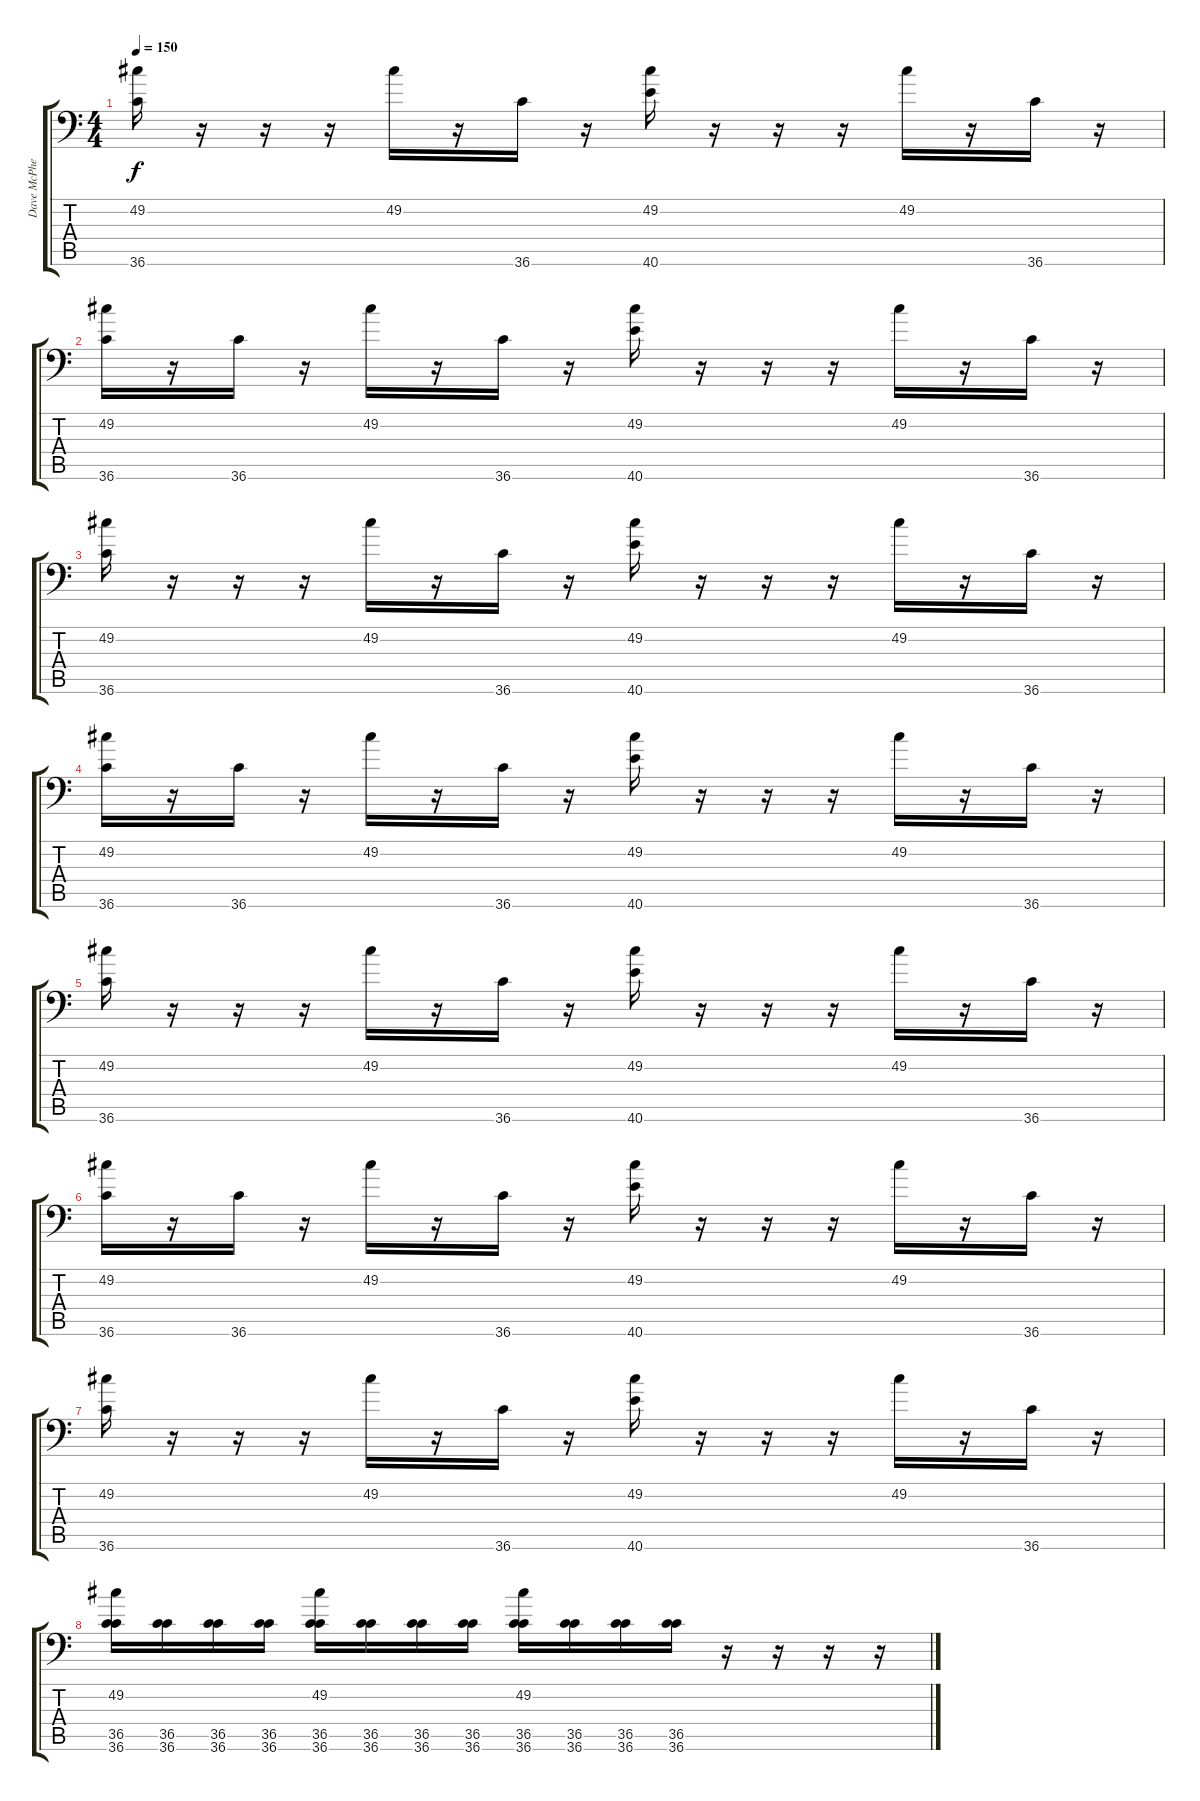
\track ("Dave McPherson (Drums)" "Dave McPhe") {instrument acousticgrandpiano}
\staff {score tabs}
\tuning (C-1 C-1 C-1 C-1 C-1 C-1) {hide}
\ts (4 4)
\tempo 150
\clef f4
\ks c
(49.2 36.6).16{dy f} r.16 r.16 r.16 49.2.16 r.16 36.6.16 r.16 (49.2 40.6).16 r.16 r.16 r.16 49.2.16 r.16 36.6.16 r.16 |
(49.2 36.6).16 r.16 36.6.16 r.16 49.2.16 r.16 36.6.16 r.16 (49.2 40.6).16 r.16 r.16 r.16 49.2.16 r.16 36.6.16 r.16 |
(49.2 36.6).16 r.16 r.16 r.16 49.2.16 r.16 36.6.16 r.16 (49.2 40.6).16 r.16 r.16 r.16 49.2.16 r.16 36.6.16 r.16 |
(49.2 36.6).16 r.16 36.6.16 r.16 49.2.16 r.16 36.6.16 r.16 (49.2 40.6).16 r.16 r.16 r.16 49.2.16 r.16 36.6.16 r.16 |
(49.2 36.6).16 r.16 r.16 r.16 49.2.16 r.16 36.6.16 r.16 (49.2 40.6).16 r.16 r.16 r.16 49.2.16 r.16 36.6.16 r.16 |
(49.2 36.6).16 r.16 36.6.16 r.16 49.2.16 r.16 36.6.16 r.16 (49.2 40.6).16 r.16 r.16 r.16 49.2.16 r.16 36.6.16 r.16 |
(49.2 36.6).16 r.16 r.16 r.16 49.2.16 r.16 36.6.16 r.16 (49.2 40.6).16 r.16 r.16 r.16 49.2.16 r.16 36.6.16 r.16 |
(49.2 36.5 36.6).16 (36.5 36.6).16 (36.5 36.6).16 (36.5 36.6).16 (49.2 36.5 36.6).16 (36.5 36.6).16 (36.5 36.6).16 (36.5 36.6).16 (49.2 36.5 36.6).16 (36.5 36.6).16 (36.5 36.6).16 (36.5 36.6).16 r.16 r.16 r.16 r.16
